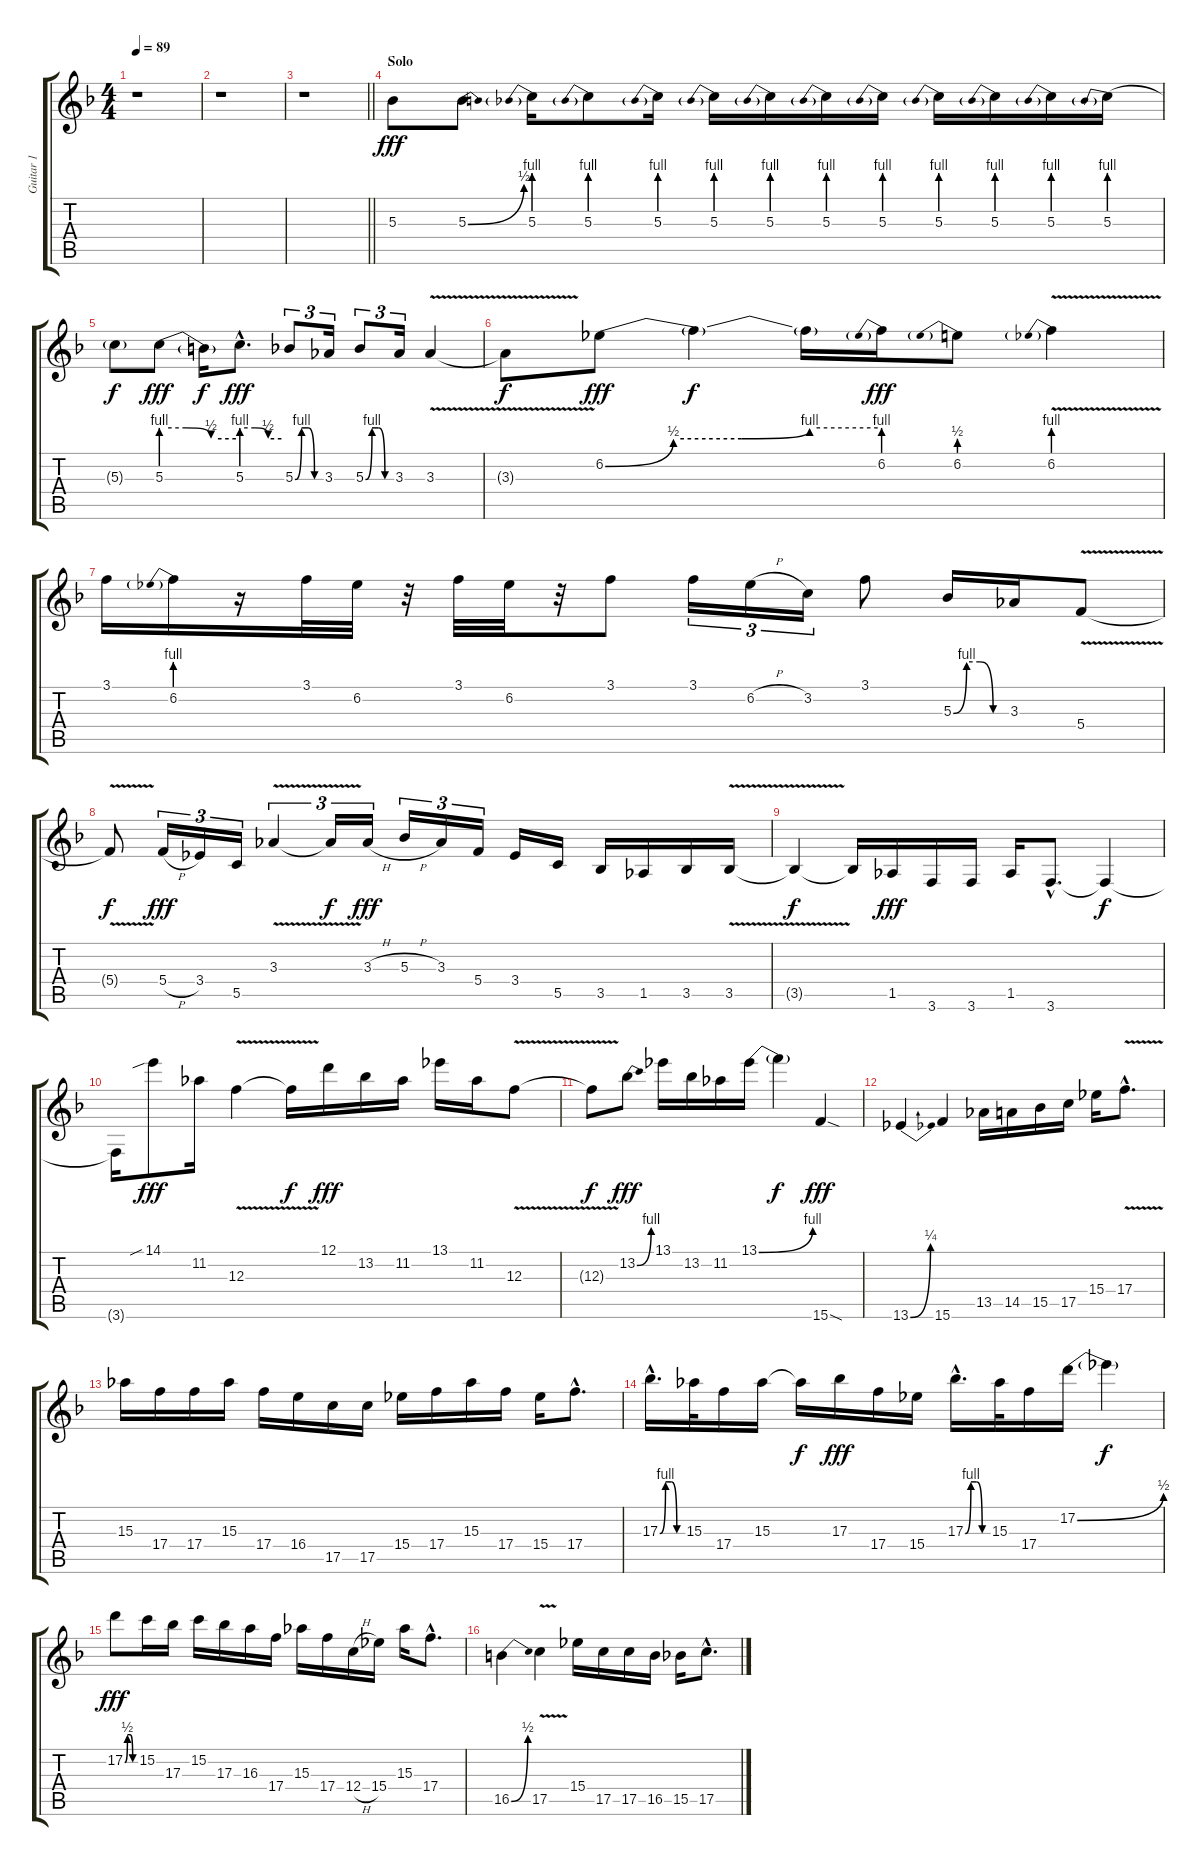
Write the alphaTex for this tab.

\track ("Guitar 1" "Guitar 1") {instrument distortionguitar}
\staff {score tabs}
\tuning (D4 A3 F3 C3 G2 D2) {hide}
\ts (4 4)
\tempo 89
\clef g2
\ks f
r.1{dy fff} |
r.1 |
\barLineRight lightlight
r.1 |
\section ("" "Solo")
5.3.8 5.3{be (bend 0 0 60 2)}.8 5.3{be (prebend 0 4 60 4)}.16 5.3{be (prebend 0 4 60 4)}.8 5.3{be (prebend 0 4 60 4)}.16 5.3{be (prebend 0 4 60 4)}.16 5.3{be (prebend 0 4 60 4)}.16 5.3{be (prebend 0 4 60 4)}.16 5.3{be (prebend 0 4 60 4)}.16 5.3{be (prebend 0 4 60 4)}.16 5.3{be (prebend 0 4 60 4)}.16 5.3{be (prebend 0 4 60 4)}.16 5.3{be (prebend 0 4 60 4)}.16 |
5.3{t}.8{dy f} 5.3{be (custom 0 4 20 4 40 2 60 2)}.8{dy fff} 5.3{t}.16{dy f} 5.3{be (custom 0 4 20 4 40 2 60 2) hac}.8{d dy fff} 5.3{be (custom 0 0 15 4 30 4 45 0 60 0)}.8{tu (3 2)} 3.3.16{tu (3 2)} 5.3{be (custom 0 0 15 4 30 4 45 0 60 0)}.8{tu (3 2)} 3.3.16{tu (3 2)} 3.3{v}.4 |
3.3{t}.8{dy f} 6.2{be (custom 0 0 15 2 30 2 45 4 60 4)}.8{dy fff} 6.2{t}.4{dy f} 6.2{t}.16 6.2{be (prebend 0 4 60 4)}.16{dy fff} 6.2{be (prebend 0 2 60 2)}.8 6.2{be (prebend 0 4 60 4) v}.4 |
3.1.16 6.2{be (prebend 0 4 60 4)}.16 r.16 3.1.32 6.2.32 r.32 3.1.32 6.2.32 r.32 3.1.8 3.1.16{tu (3 2)} 6.2{h}.16{tu (3 2)} 3.2.16{tu (3 2)} 3.1.8 5.3{be (custom 0 0 15 4 30 4 45 0 60 0)}.16 3.3.16 5.4{v}.8 |
5.4{t}.8{dy f} 5.4{h}.16{tu (3 2) dy fff} 3.4.16{tu (3 2)} 5.5.16{tu (3 2)} 3.3{v}.4{tu (3 2)} 3.3{t}.16{tu (3 2) dy f} 3.3{h}.16{tu (3 2) dy fff} 5.3{h}.16{tu (3 2)} 3.3.16{tu (3 2)} 5.4.16{tu (3 2)} 3.4.16 5.5.16 3.5.16 1.5.16 3.5.16 3.5{v}.16 |
3.5{t}.4{dy f} 3.5{t}.16 1.5.16{dy fff} 3.6.16 3.6.16 1.5.16 3.6{hac}.8{d} 3.6{t}.4{dy f} |
3.6{t}.16 14.1{sib}.8{dy fff} 11.2.16 12.3{v}.4 12.3{t}.16{dy f} 12.1.16{dy fff} 13.2.16 11.2.16 13.1.16 11.2.16 12.3{v}.8 |
12.3{t}.8{dy f} 13.2{be (bend 0 0 60 4)}.8{dy fff} 13.1.16 13.2.16 11.2.16 13.1{be (bend 0 0 60 4)}.16 13.1{t}.4{dy f} 15.6{sod}.4{dy fff} |
13.6{be (bend 0 0 60 1)}.4 15.6.4 13.5.16 14.5.16 15.5.16 17.5.16 15.4.16 17.4{v hac}.8{d} |
15.3.16 17.4.16 17.4.16 15.3.16 17.4.16 16.4.16 17.5.16 17.5.16 15.4.16 17.4.16 15.3.16 17.4.16 15.4.16 17.4{hac}.8{d} |
17.3{be (custom 0 0 15 4 30 4 45 0 60 0) hac}.16{d} 15.3.32 17.4.16 15.3.16 15.3{t}.16{dy f} 17.3.16{dy fff} 17.4.16 15.4.16 17.3{be (custom 0 0 15 4 30 4 45 0 60 0) hac}.16{d} 15.3.32 17.4.16 17.2{be (bend 0 0 60 2)}.16 17.2{t}.4{dy f} |
17.2{be (custom 0 0 15 2 30 2 45 0 60 0)}.8{dy fff} 15.2.16 17.3.16 15.2.16 17.3.16 16.3.16 17.4.16 15.3.16 17.4.16 12.4{h}.16 15.4.16 15.3.16 17.4{hac}.8{d} |
16.5{be (bend 0 0 60 2)}.4 17.5{v}.4 15.4.16 17.5.16 17.5.16 16.5.16 15.5.16 17.5{hac}.8{d}
